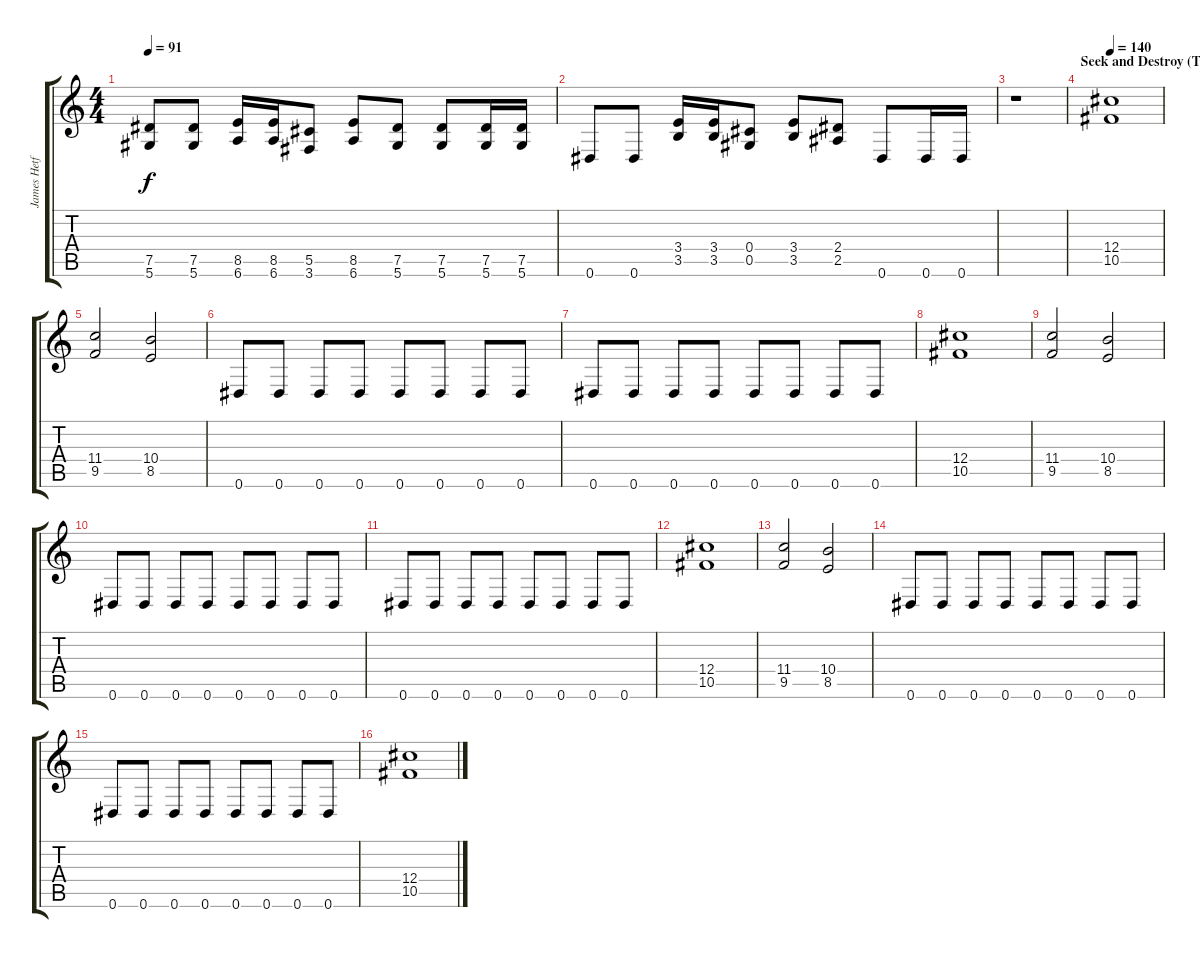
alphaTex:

\track ("James Hetfield (Distortion Guitar)" "James Hetf") {instrument distortionguitar}
\staff {score tabs}
\tuning (Eb4 Bb3 Gb3 Db3 Ab2 Eb2) {hide}
\ts (4 4)
\tempo 91
\clef g2
\ks c
(7.5 5.6).8{dy f} (7.5 5.6).8 (8.5 6.6).16 (8.5 6.6).16 (5.5 3.6).8 (8.5 6.6).8 (7.5 5.6).8 (7.5 5.6).8 (7.5 5.6).16 (7.5 5.6).16 |
0.6.8 0.6.8 (3.4 3.5).16 (3.4 3.5).16 (0.4 0.5).8 (3.4 3.5).8 (2.4 2.5).8 0.6.8 0.6.16 0.6.16 |
r.1 |
\section ("" "Seek and Destroy (Tempo 140)")
\tempo 140
(12.4 10.5).1 |
(11.4 9.5).2 (10.4 8.5).2 |
0.6.8 0.6.8 0.6.8 0.6.8 0.6.8 0.6.8 0.6.8 0.6.8 |
0.6.8 0.6.8 0.6.8 0.6.8 0.6.8 0.6.8 0.6.8 0.6.8 |
(12.4 10.5).1 |
(11.4 9.5).2 (10.4 8.5).2 |
0.6.8 0.6.8 0.6.8 0.6.8 0.6.8 0.6.8 0.6.8 0.6.8 |
0.6.8 0.6.8 0.6.8 0.6.8 0.6.8 0.6.8 0.6.8 0.6.8 |
(12.4 10.5).1 |
(11.4 9.5).2 (10.4 8.5).2 |
0.6.8 0.6.8 0.6.8 0.6.8 0.6.8 0.6.8 0.6.8 0.6.8 |
0.6.8 0.6.8 0.6.8 0.6.8 0.6.8 0.6.8 0.6.8 0.6.8 |
(12.4 10.5).1
